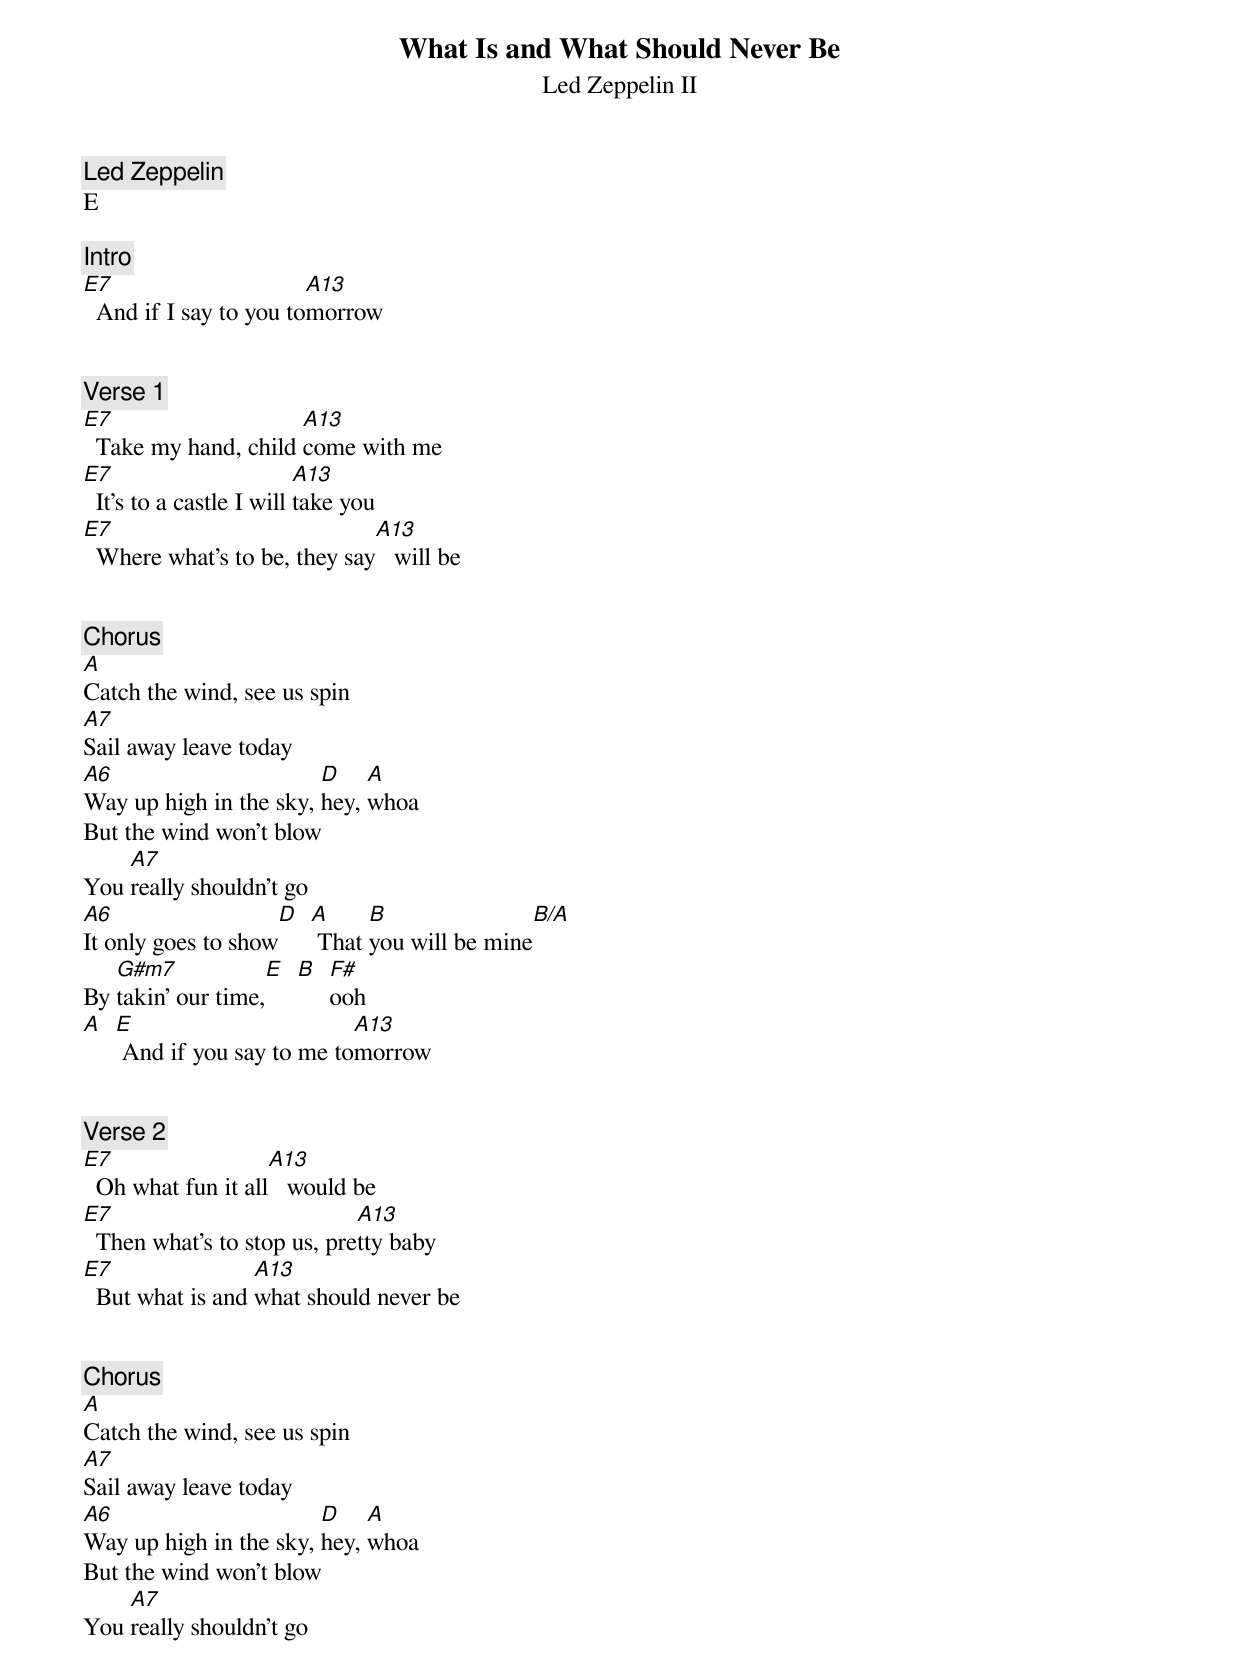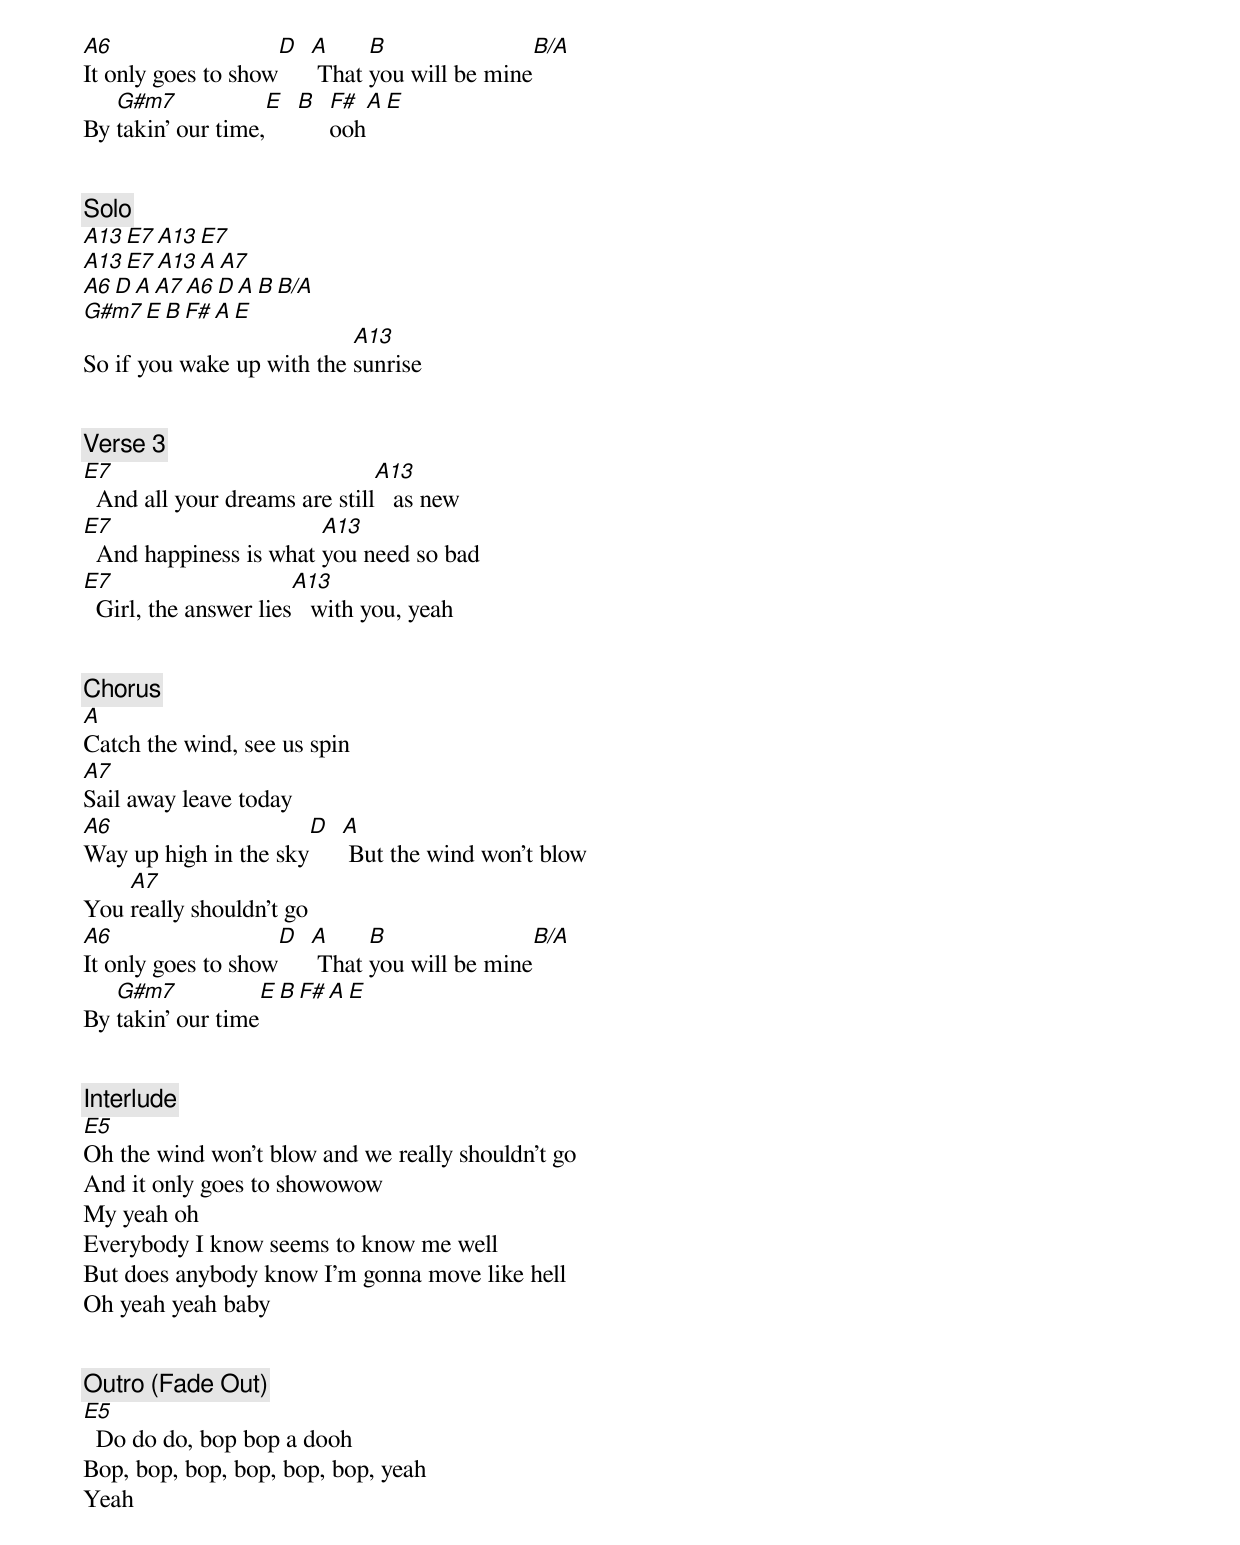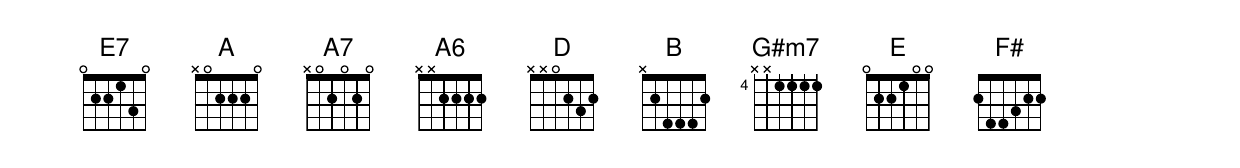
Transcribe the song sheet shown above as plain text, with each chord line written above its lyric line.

What Is and What Should Never Be
Led Zeppelin II
Led Zeppelin
E

[Intro]
E7                      A13
  And if I say to you tomorrow


[Verse 1]
E7                    A13
  Take my hand, child come with me
E7                        A13
  It's to a castle I will take you
E7                            A13
  Where what's to be, they say   will be


[Chorus]
A
Catch the wind, see us spin
A7
Sail away leave today
A6                      D    A
Way up high in the sky, hey, whoa
But the wind won't blow
    A7
You really shouldn't go
A6                  D A     B               B/A
It only goes to show   That you will be mine
   G#m7            E B F#
By takin' our time,    ooh
A E                       A13
   And if you say to me tomorrow


[Verse 2]
E7                  A13
  Oh what fun it all   would be
E7                           A13
  Then what's to stop us, pretty baby
E7                A13
  But what is and what should never be


[Chorus]
A
Catch the wind, see us spin
A7
Sail away leave today
A6                      D    A
Way up high in the sky, hey, whoa
But the wind won't blow
    A7
You really shouldn't go
A6                  D A     B               B/A
It only goes to show   That you will be mine
   G#m7            E B F# A E
By takin' our time,    ooh


[Solo]
A13 E7 A13 E7
A13 E7 A13 A A7
A6 D A A7 A6 D A B B/A
G#m7 E B F# A E
                           A13
So if you wake up with the sunrise


[Verse 3]
E7                             A13
  And all your dreams are still   as new
E7                      A13
  And happiness is what you need so bad
E7                     A13
  Girl, the answer lies   with you, yeah


[Chorus]
A
Catch the wind, see us spin
A7
Sail away leave today
A6                    D A
Way up high in the sky   But the wind won't blow
    A7
You really shouldn't go
A6                  D A     B               B/A
It only goes to show   That you will be mine
   G#m7           E B F# A E
By takin' our time


[Interlude]
E5
Oh the wind won't blow and we really shouldn't go
And it only goes to showowow
My yeah oh
Everybody I know seems to know me well
But does anybody know I'm gonna move like hell
Oh yeah yeah baby


[Outro (Fade Out)]
E5
  Do do do, bop bop a dooh
Bop, bop, bop, bop, bop, bop, yeah
Yeah
